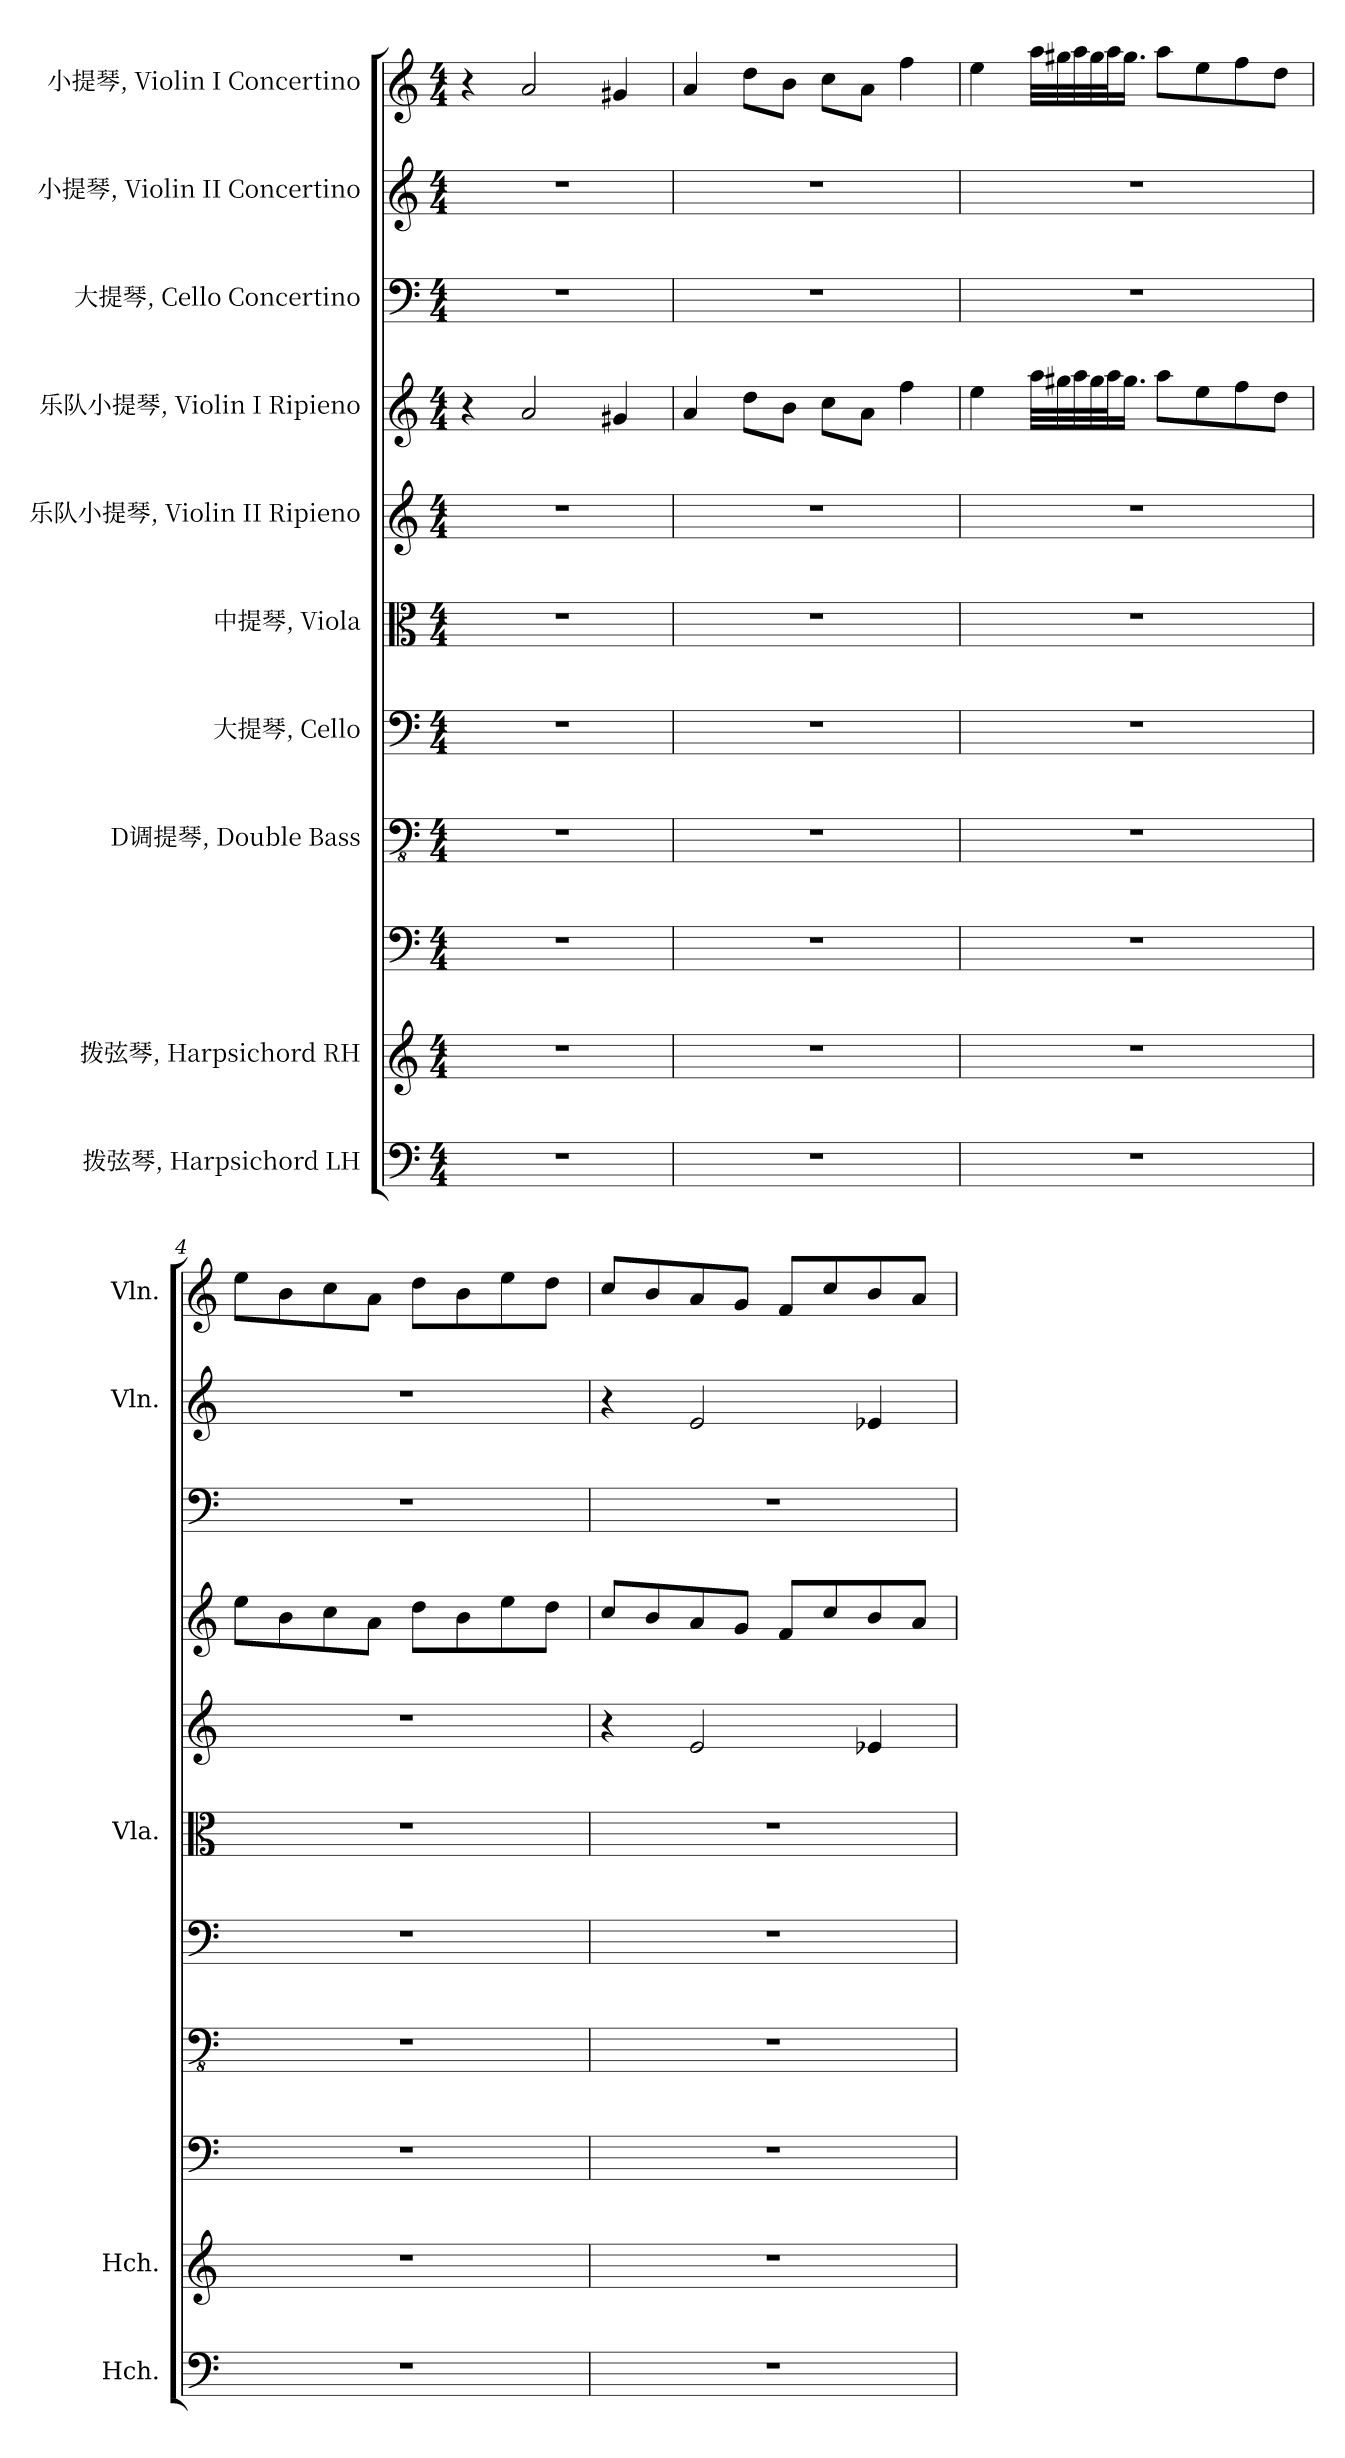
**kern	**kern	**kern	**kern	**kern	**kern	**kern	**kern	**kern	**kern	**kern
*part10	*part9	*part9	*part8	*part7	*part6	*part5	*part4	*part3	*part2	*part1
*staff11	*staff10	*staff9	*staff8	*staff7	*staff6	*staff5	*staff4	*staff3	*staff2	*staff1
*I"拨弦琴, Harpsichord LH	*I"拨弦琴, Harpsichord RH	*	*I"D调提琴, Double Bass	*I"大提琴, Cello	*I"中提琴, Viola	*I"乐队小提琴, Violin II Ripieno	*I"乐队小提琴, Violin I Ripieno	*I"大提琴, Cello Concertino	*I"小提琴, Violin II Concertino	*I"小提琴, Violin I Concertino
*I'Hch.	*I'Hch.	*	*	*	*I'Vla.	*	*	*	*I'Vln.	*I'Vln.
*clefF4	*clefG2	*clefF4	*clefFv4	*clefF4	*clefC3	*clefG2	*clefG2	*clefF4	*clefG2	*clefG2
*	*	*	*ITrd7c12	*	*	*	*	*	*	*
*k[]	*k[]	*k[]	*k[]	*k[]	*k[]	*k[]	*k[]	*k[]	*k[]	*k[]
*M4/4	*M4/4	*M4/4	*M4/4	*M4/4	*M4/4	*M4/4	*M4/4	*M4/4	*M4/4	*M4/4
*MM128	*MM128	*MM128	*MM128	*MM128	*MM128	*MM128	*MM128	*MM128	*MM128	*MM128
=1	=1	=1	=1	=1	=1	=1	=1	=1	=1	=1
1r	1r	1r	1r	1r	1r	1r	4r	1r	1r	4r
.	.	.	.	.	.	.	2a/	.	.	2a/
.	.	.	.	.	.	.	4g#X/	.	.	4g#X/
=2	=2	=2	=2	=2	=2	=2	=2	=2	=2	=2
1r	1r	1r	1r	1r	1r	1r	4a/	1r	1r	4a/
.	.	.	.	.	.	.	8dd\L	.	.	8dd\L
.	.	.	.	.	.	.	8b\J	.	.	8b\J
.	.	.	.	.	.	.	8cc\L	.	.	8cc\L
.	.	.	.	.	.	.	8a\J	.	.	8a\J
.	.	.	.	.	.	.	4ff\	.	.	4ff\
=3	=3	=3	=3	=3	=3	=3	=3	=3	=3	=3
1r	1r	1r	1r	1r	1r	1r	4ee\	1r	1r	4ee\
.	.	.	.	.	.	.	32aa\LLL	.	.	32aa\LLL
.	.	.	.	.	.	.	32gg#X\	.	.	32gg#X\
.	.	.	.	.	.	.	32aa\	.	.	32aa\
.	.	.	.	.	.	.	32gg#\	.	.	32gg#\
.	.	.	.	.	.	.	32aa\J	.	.	32aa\J
.	.	.	.	.	.	.	16.gg#\JJ	.	.	16.gg#\JJ
.	.	.	.	.	.	.	8aa\L	.	.	8aa\L
.	.	.	.	.	.	.	8ee\	.	.	8ee\
.	.	.	.	.	.	.	8ff\	.	.	8ff\
.	.	.	.	.	.	.	8dd\J	.	.	8dd\J
!!LO:PB:g=z
=4	=4	=4	=4	=4	=4	=4	=4	=4	=4	=4
1r	1r	1r	1r	1r	1r	1r	8ee\L	1r	1r	8ee\L
.	.	.	.	.	.	.	8b\	.	.	8b\
.	.	.	.	.	.	.	8cc\	.	.	8cc\
.	.	.	.	.	.	.	8a\J	.	.	8a\J
.	.	.	.	.	.	.	8dd\L	.	.	8dd\L
.	.	.	.	.	.	.	8b\	.	.	8b\
.	.	.	.	.	.	.	8ee\	.	.	8ee\
.	.	.	.	.	.	.	8dd\J	.	.	8dd\J
=5	=5	=5	=5	=5	=5	=5	=5	=5	=5	=5
1r	1r	1r	1r	1r	1r	4r	8cc/L	1r	4r	8cc/L
.	.	.	.	.	.	.	8b/	.	.	8b/
.	.	.	.	.	.	2e/	8a/	.	2e/	8a/
.	.	.	.	.	.	.	8g/J	.	.	8g/J
.	.	.	.	.	.	.	8f/L	.	.	8f/L
.	.	.	.	.	.	.	8cc/	.	.	8cc/
.	.	.	.	.	.	4e-X/	8b/	.	4e-X/	8b/
.	.	.	.	.	.	.	8a/J	.	.	8a/J
=	=	=	=	=	=	=	=	=	=	=
*-	*-	*-	*-	*-	*-	*-	*-	*-	*-	*-
